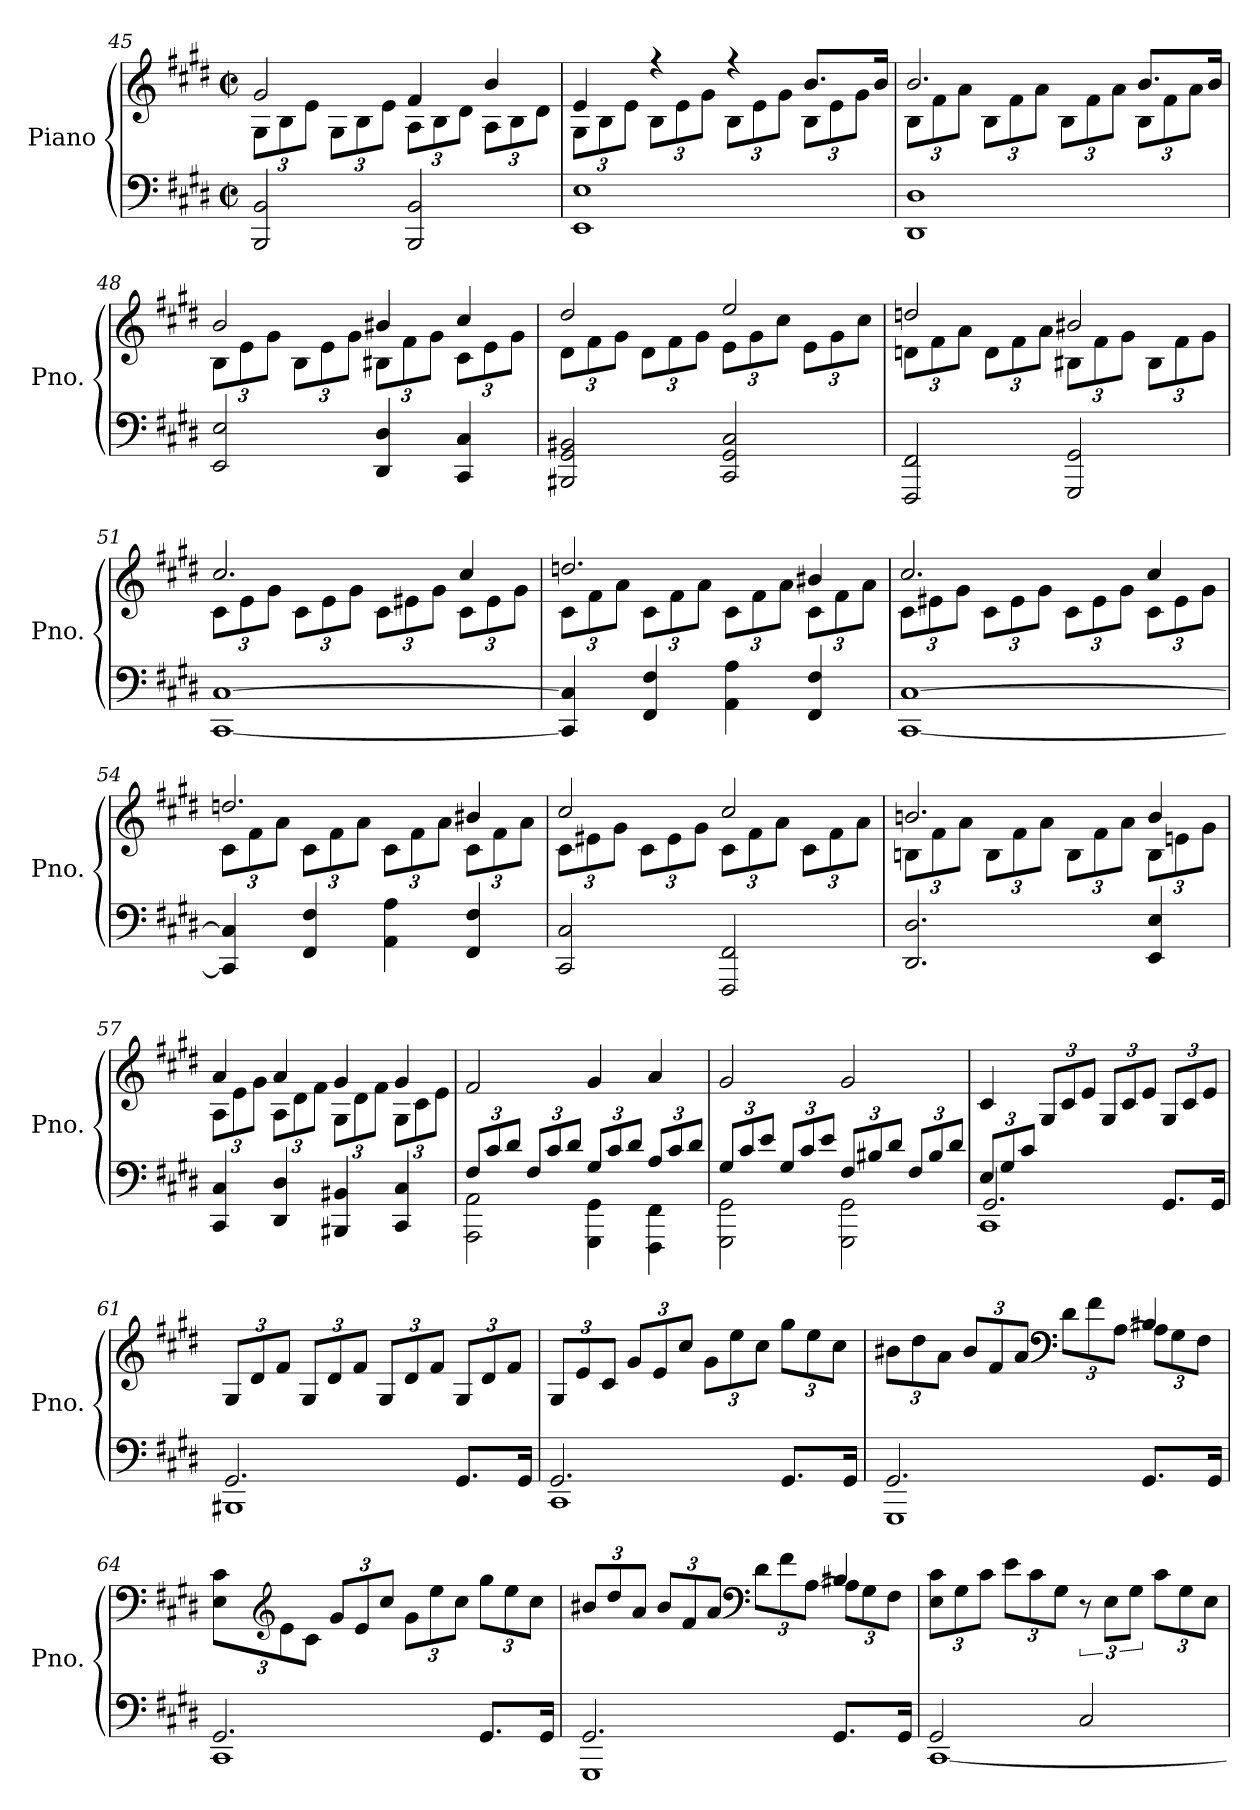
**kern	**kern
*part1	*part1
*staff2	*staff1
*I"Piano	*
*I'Pno.	*
*clefF4	*clefG2
*k[f#c#g#d#]	*k[f#c#g#d#]
*M2/2	*M2/2
*met(c|)	*met(c|)
=45	=45
*	*^
*	*	*Xbrackettup
2BBB/ 2BB/	2g#/	12G#\L
.	.	12B\
.	.	12e\J
.	.	12G#\L
.	.	12B\
.	.	12e\J
2BBB/ 2BB/	4f#/	12A\L
.	.	12B\
.	.	12d#\J
.	4b/	12A\L
.	.	12B\
.	.	12d#\J
=46	=46	=46
1EE 1E	4e/	12G#\L
.	.	12B\
.	.	12e\J
.	4r	12B\L
.	.	12e\
.	.	12g#\J
.	4r	12B\L
.	.	12e\
.	.	12g#\J
.	8.b/L	12B\L
.	.	12e\
.	.	12g#\J
.	16b/Jk	.
!!LO:LB:g=z	!!
=47	=47	=47
1DD# 1D#	2.b/	12B\L
.	.	12f#\
.	.	12a\J
.	.	12B\L
.	.	12f#\
.	.	12a\J
.	.	12B\L
.	.	12f#\
.	.	12a\J
.	8.b/L	12B\L
.	.	12f#\
.	.	12a\J
.	16b/Jk	.
=48	=48	=48
2EE/ 2E/	2b/	12B\L
.	.	12e\
.	.	12g#\J
.	.	12B\L
.	.	12e\
.	.	12g#\J
4DD#/ 4D#/	4b#X/	12B#X\L
.	.	12f#\
.	.	12g#\J
4CC#/ 4C#/	4cc#/	12c#\L
.	.	12e\
.	.	12g#\J
=49	=49	=49
2BBB#X/ 2GG#/ 2BB#X/	2dd#/	12d#\L
.	.	12f#\
.	.	12g#\J
.	.	12d#\L
.	.	12f#\
.	.	12g#\J
2CC#/ 2GG#/ 2C#/	2ee/	12e\L
.	.	12g#\
.	.	12cc#\J
.	.	12e\L
.	.	12g#\
.	.	12cc#\J
!!LO:LB:g=z	!!
=50	=50	=50
2FFF#/ 2FF#/	2ddn/	12dn\L
.	.	12f#\
.	.	12a\J
.	.	12d\L
.	.	12f#\
.	.	12a\J
2GGG#/ 2GG#/	2b#X/	12B#X\L
.	.	12f#\
.	.	12g#\J
.	.	12B#\L
.	.	12f#\
.	.	12g#\J
=51	=51	=51
[1CC# [1C#	2.cc#/	12c#\L
.	.	12e\
.	.	12g#\J
.	.	12c#\L
.	.	12e\
.	.	12g#\J
.	.	12c#\L
.	.	12e#X\
.	.	12g#\J
.	4cc#/	12c#\L
.	.	12e#\
.	.	12g#\J
=52	=52	=52
4CC#/] 4C#/]	2.ddn/	12c#\L
.	.	12f#\
.	.	12a\J
4FF#/ 4F#/	.	12c#\L
.	.	12f#\
.	.	12a\J
4AA\ 4A\	.	12c#\L
.	.	12f#\
.	.	12a\J
4FF#/ 4F#/	4b#X/	12c#\L
.	.	12f#\
.	.	12a\J
!!LO:LB:g=z	!!
=53	=53	=53
[1CC# [1C#	2.cc#/	12c#\L
.	.	12e#X\
.	.	12g#\J
.	.	12c#\L
.	.	12e#\
.	.	12g#\J
.	.	12c#\L
.	.	12e#\
.	.	12g#\J
.	4cc#/	12c#\L
.	.	12e#\
.	.	12g#\J
=54	=54	=54
4CC#/] 4C#/]	2.ddn/	12c#\L
.	.	12f#\
.	.	12a\J
4FF#/ 4F#/	.	12c#\L
.	.	12f#\
.	.	12a\J
4AA\ 4A\	.	12c#\L
.	.	12f#\
.	.	12a\J
4FF#/ 4F#/	4b#X/	12c#\L
.	.	12f#\
.	.	12a\J
=55	=55	=55
2CC#/ 2C#/	2cc#/	12c#\L
.	.	12e#X\
.	.	12g#\J
.	.	12c#\L
.	.	12e#\
.	.	12g#\J
2FFF#/ 2FF#/	2cc#/	12c#\L
.	.	12f#\
.	.	12a\J
.	.	12c#\L
.	.	12f#\
.	.	12a\J
!!LO:LB:g=z	!!
=56	=56	=56
2.DD#/ 2.D#/	2.bn/	12Bn\L
.	.	12f#\
.	.	12a\J
.	.	12B\L
.	.	12f#\
.	.	12a\J
.	.	12B\L
.	.	12f#\
.	.	12a\J
4EE/ 4E/	4b/	12B\L
.	.	12en\
.	.	12g#\J
=57	=57	=57
4CC#/ 4C#/	4a/	12A\L
.	.	12e\
.	.	12g#\J
4DD#/ 4D#/	4a/	12A\L
.	.	12d#\
.	.	12f#\J
4BBB#X/ 4BB#X/	4g#/	12G#\L
.	.	12d#\
.	.	12f#\J
4CC#/ 4C#/	4g#/	12G#\L
.	.	12c#\
.	.	12e\J
*	*v	*v
=58	=58
*Xbrackettup	*
*^	*
12F#/L	2AAA\ 2AA\	2f#/
12c#/	.	.
12d#/J	.	.
12F#/L	.	.
12c#/	.	.
12d#/J	.	.
12G#/L	4GGG#\ 4GG#\	4g#/
12c#/	.	.
12d#/J	.	.
12A/L	4FFF#\ 4FF#\	4a/
12c#/	.	.
12d#/J	.	.
!!LO:LB:g=z
=59	=59	=59
12G#/L	2GGG#\ 2GG#\	2g#/
12c#/	.	.
12e/J	.	.
12G#/L	.	.
12c#/	.	.
12e/J	.	.
12F#/L	2GGG#\ 2GG#\	2g#/
12B#X/	.	.
12d#/J	.	.
12F#/L	.	.
12B#/	.	.
12d#/J	.	.
=60	=60	=60
*	*^	*
12E/L	2.GG#/	1CC#	4c#/
12G#/	.	.	.
12c#/J	.	.	.
4ryy	.	.	12G#/L
.	.	.	12c#/
.	.	.	12e/J
2ryy	.	.	12G#/L
.	.	.	12c#/
.	.	.	12e/J
.	8.GG#/L	.	12G#/L
.	.	.	12c#/
.	.	.	12e/J
.	16GG#/Jk	.	.
*	*v	*v	*
=61	=61	=61
2.GG#/	1BBB#X	12G#/L
.	.	12d#/
.	.	12f#/J
.	.	12G#/L
.	.	12d#/
.	.	12f#/J
.	.	12G#/L
.	.	12d#/
.	.	12f#/J
8.GG#/L	.	12G#/L
.	.	12d#/
.	.	12f#/J
16GG#/Jk	.	.
!!LO:PB:g=z
=62	=62	=62
2.GG#/	1CC#	12G#/L
.	.	12e/
.	.	12c#/J
.	.	12g#/L
.	.	12e/
.	.	12cc#/J
.	.	12g#\L
.	.	12ee\
.	.	12cc#\J
8.GG#/L	.	12gg#\L
.	.	12ee\
.	.	12cc#\J
16GG#/Jk	.	.
=63	=63	=63
*	*	*^
2.GG#/	1GGG#	12b#X\L	2ryy
.	.	12dd#\	.
.	.	12a\J	.
.	.	12b#/L	.
.	.	12f#/	.
.	.	12a/J	.
*	*	*clefF4	*
.	.	12d#\L	4ryy
.	.	12f#\	.
.	.	[12A\J	.
8.GG#/L	.	4B#X/	12A\L]
.	.	.	12G#\
.	.	.	12F#\J
16GG#/Jk	.	.	.
*	*	*v	*v
=64	=64	=64
2.GG#/	1CC#	12E\ 12c#\L
*	*	*clefG2
.	.	12e\
.	.	12c#\J
.	.	12g#/L
.	.	12e/
.	.	12cc#/J
.	.	12g#\L
.	.	12ee\
.	.	12cc#\J
8.GG#/L	.	12gg#\L
.	.	12ee\
.	.	12cc#\J
16GG#/Jk	.	.
!!LO:LB:g=z
=65	=65	=65
*	*	*^
2.GG#/	1GGG#	12b#X/L	2ryy
.	.	12dd#/	.
.	.	12a/J	.
.	.	12b#/L	.
.	.	12f#/	.
.	.	12a/J	.
*	*	*clefF4	*
.	.	12d#\L	4ryy
.	.	12f#\	.
.	.	[12A\J	.
8.GG#/L	.	4B#X/	12A\L]
.	.	.	12G#\
.	.	.	12F#\J
16GG#/Jk	.	.	.
*	*	*v	*v
=66	=66	=66
2GG#/	[1CC#	12E\ 12c#\L
.	.	12G#\
.	.	12c#\J
.	.	12e\L
.	.	12c#\
.	.	12G#\J
*	*	*brackettup
2C#/	.	12r
.	.	12E\L
.	.	12G#\J
*	*	*Xbrackettup
.	.	12c#\L
.	.	12G#\
.	.	12E\J
*v	*v	*
=	=
*-	*-
